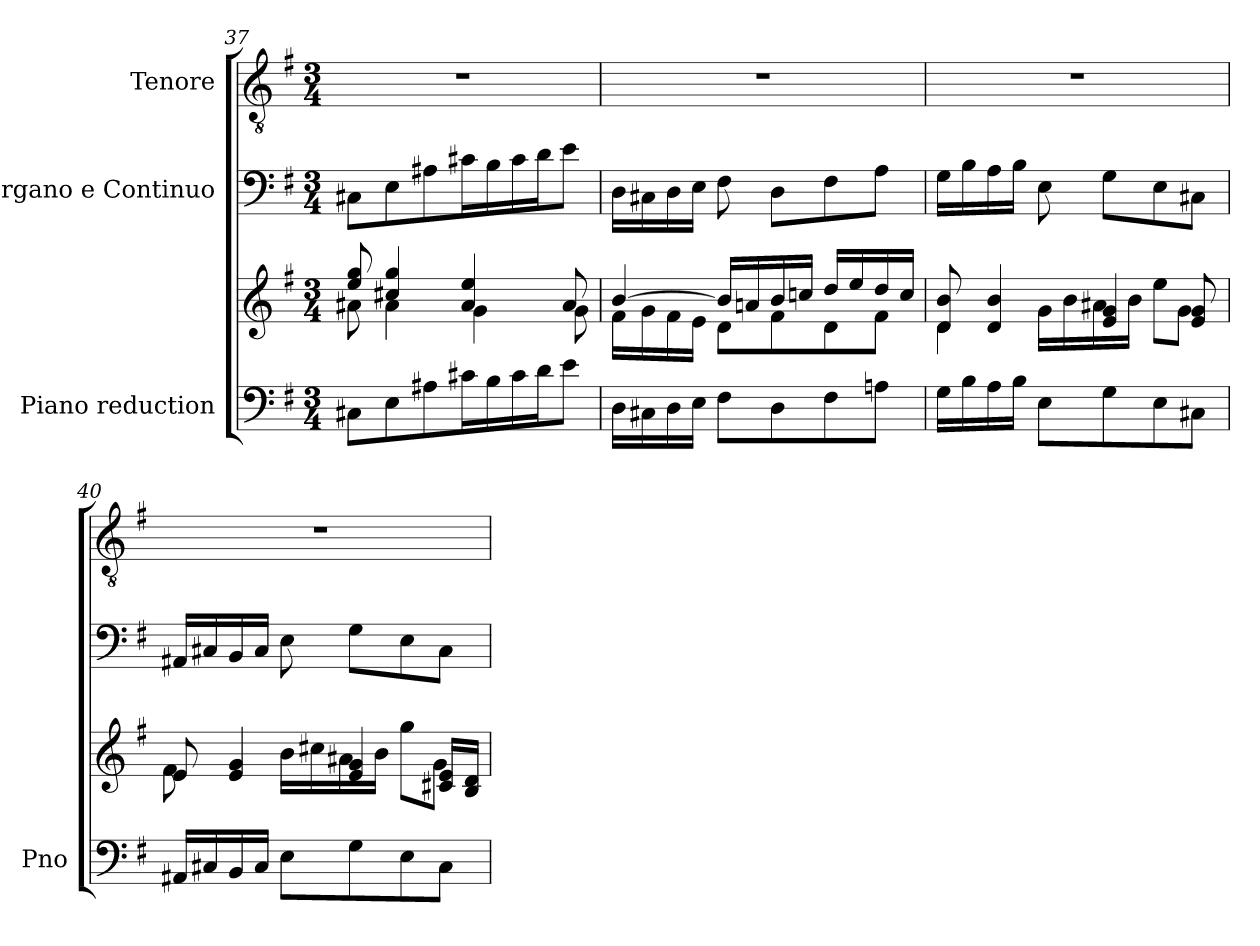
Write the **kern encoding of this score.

**kern	**kern	**kern	**kern
*part3	*part3	*part2	*part1
*staff4	*staff3	*staff2	*staff1
*I"Piano reduction	*	*I"Organo e Continuo	*I"Tenore
*I'Pno	*	*	*
*clefF4	*clefG2	*clefF4	*clefGv2
*k[f#]	*k[f#]	*k[f#]	*k[f#]
*M3/4	*M3/4	*M3/4	*M3/4
=37	=37	=37	=37
*	*^	*	*
8C#X\L	8ee/ 8gg/	8a#X\	8C#X\L	2.r
8E\	4cc#X/ 4gg/	4a#\	8E\	.
8A#X\	.	.	8A#X\	.
16c#X\L	4a#/ 4ee/	4g\	16c#X\L	.
16B\	.	.	16B\	.
16c#\	.	.	16c#\	.
16d\J	.	.	16d\J	.
8e\J	8a#/	8g\	8e\J	.
=38	=38	=38	=38	=38
16D\LL	[4b/	16f#\LL	16D\LL	2.r
16C#X\	.	16g\	16C#X\	.
16D\	.	16f#\	16D\	.
16E\JJ	.	16e\JJ	16E\JJ	.
8F#\L	16b/LL]	8d\L	8F#\	.
.	16an/	.	.	.
8D\	16b/	8f#\	8D\L	.
.	16ccn/JJ	.	.	.
8F#\	16dd/LL	8d\	8F#\	.
.	16ee/	.	.	.
8An\J	16dd/	8f#\J	8A\J	.
.	16cc/JJ	.	.	.
=39	=39	=39	=39	=39
16G\LL	8d/ 8b/	4d\	16G\LL	2.r
16B\	.	.	16B\	.
16A\	4d/ 4b/	.	16A\	.
16B\JJ	.	.	16B\JJ	.
8E\L	.	16g\LL	8E\	.
.	.	16b\	.	.
8G\	4e/ 4g/	16a#X\	8G\L	.
.	.	16b\JJ	.	.
8E\	.	8ee\L	8E\	.
8C#X\J	8e/ 8g/	8g\J	8C#X\J	.
!!LO:LB:g=z
=40	=40	=40	=40	=40
16AA#X/LL	8e/	8f#\	16AA#X/LL	2.r
16C#X/	.	.	16C#X/	.
16BB/	4e/ 4g/	8ryy	16BB/	.
16C#/JJ	.	.	16C#/JJ	.
8E\L	.	16b\LL	8E\	.
.	.	16cc#X\	.	.
8G\	4e/ 4g/	16a#X\	8G\L	.
.	.	16b\JJ	.	.
8E\	.	8gg\L	8E\	.
8C#\J	16c#X/ 16e/LL	8g\J	8C#\J	.
.	16B/ 16d/JJ	.	.	.
*	*v	*v	*	*
=	=	=	=
*-	*-	*-	*-
